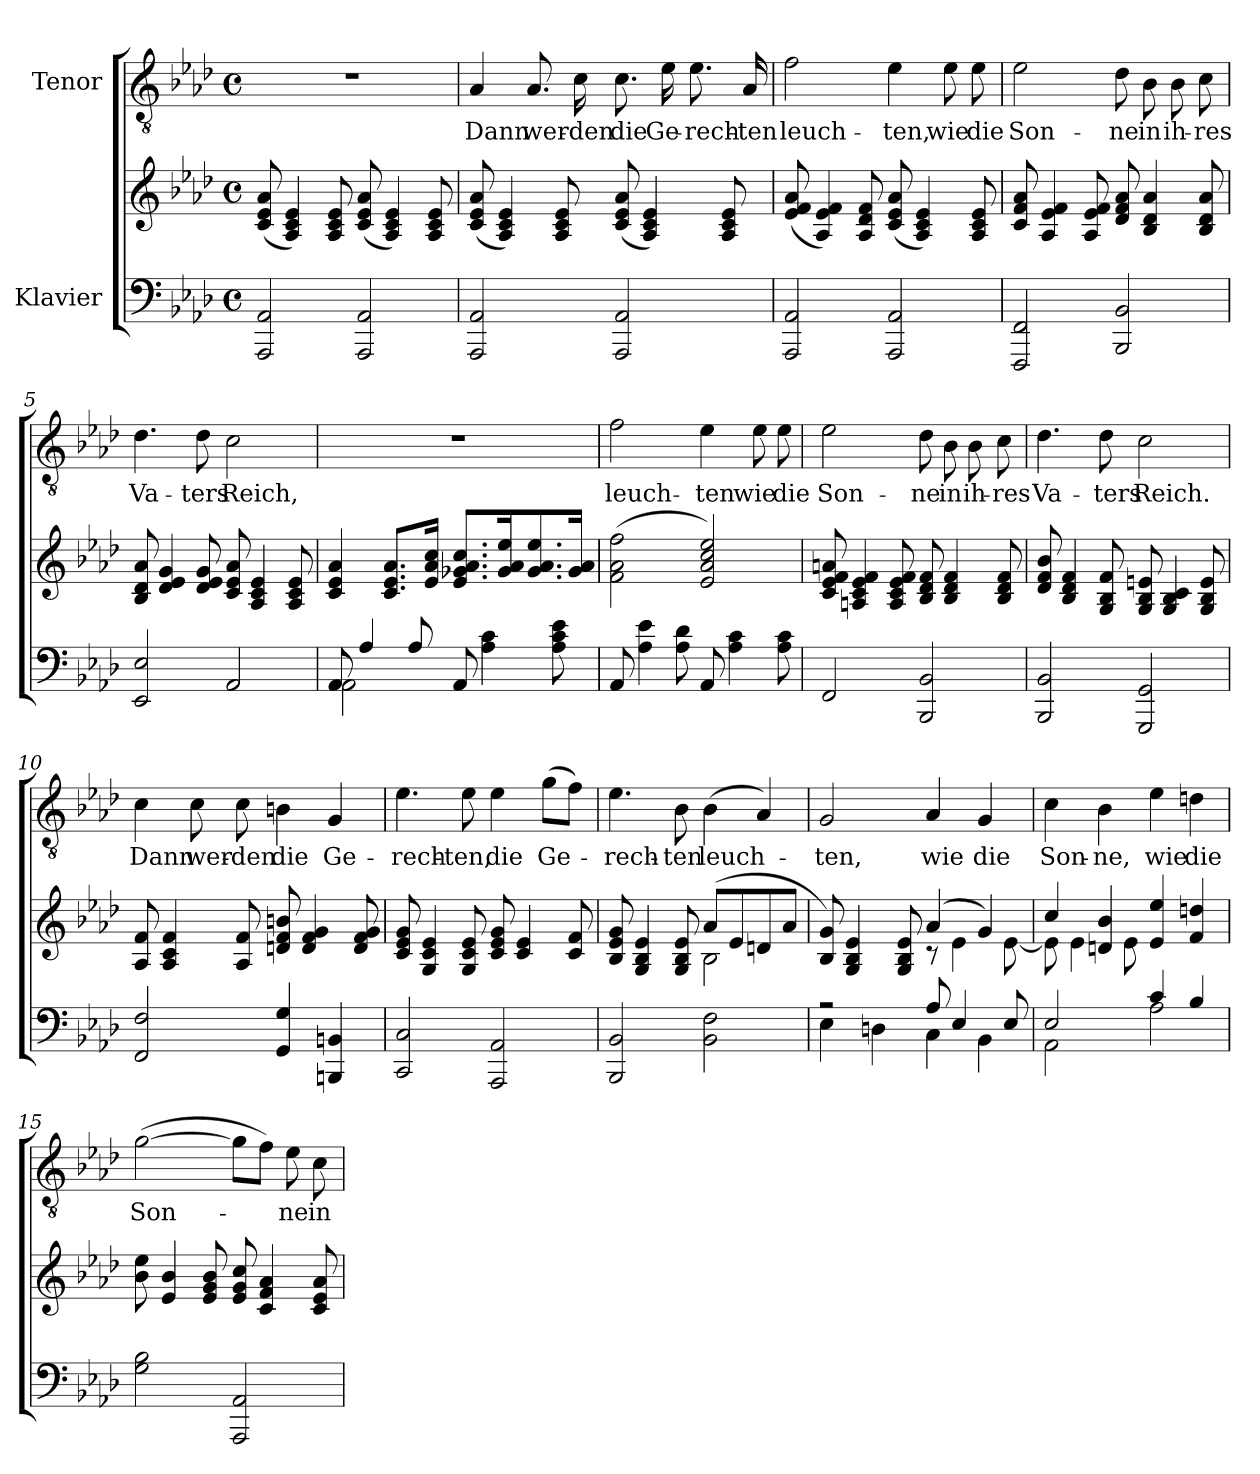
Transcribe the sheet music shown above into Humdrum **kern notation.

**kern	**kern	**kern	**text
*part2	*part2	*part1	*part1
*staff3	*staff2	*staff1	*staff1
*I"Klavier	*	*I"Tenor	*
*clefF4	*clefG2	*clefGv2	*
*k[b-e-a-d-]	*k[b-e-a-d-]	*k[b-e-a-d-]	*
*M4/4	*M4/4	*M4/4	*
*met(c)	*met(c)	*met(c)	*
*MM72	*MM72	*MM72	*
=1	=1	=1	=1
2AAA-/ 2AA-/	(<8c/ 8e-/ 8a-/	1r	.
.	4A-/ 4c/ 4e-/)	.	.
.	8A-/ 8c/ 8e-/	.	.
2AAA-/ 2AA-/	(<8c/ 8e-/ 8a-/	.	.
.	4A-/ 4c/ 4e-/)	.	.
.	8A-/ 8c/ 8e-/	.	.
=2	=2	=2	=2
!	!	!	!LO:LY:b
2AAA-/ 2AA-/	(<8c/ 8e-/ 8a-/	4A-/	Dann
.	4A-/ 4c/ 4e-/)	.	.
!	!	!	!LO:LY:b
.	.	8.A-/	wer-
.	8A-/ 8c/ 8e-/	.	.
!	!	!	!LO:LY:b
.	.	16c\	-den
!	!	!	!LO:LY:b
2AAA-/ 2AA-/	(<8c/ 8e-/ 8a-/	8.c\	die
.	4A-/ 4c/ 4e-/)	.	.
!	!	!	!LO:LY:b
.	.	16e-\	Ge-
!	!	!	!LO:LY:b
.	.	8.e-\	-rech-
.	8A-/ 8c/ 8e-/	.	.
!	!	!	!LO:LY:b
.	.	16A-/	-ten
=3	=3	=3	=3
!	!	!	!LO:LY:b
2AAA-/ 2AA-/	(<8e-/ 8f/ 8a-/	2f\	leuch-
.	4A-/ 4e-/ 4f/)	.	.
.	8A-/ 8d-/ 8f/	.	.
!	!	!	!LO:LY:b
2AAA-/ 2AA-/	(<8c/ 8e-/ 8a-/	4e-\	-ten,
.	4A-/ 4c/ 4e-/)	.	.
!	!	!	!LO:LY:b
.	.	8e-\	wie
!	!	!	!LO:LY:b
.	8A-/ 8c/ 8e-/	8e-\	die
!!LO:LB:g=z
=4	=4	=4	=4
!	!	!	!LO:LY:b
2FFF/ 2FF/	8c/ 8f/ 8a-/	2e-\	Son-
.	4A-/ 4e-/ 4f/	.	.
.	8A-/ 8e-/ 8f/	.	.
!	!	!	!LO:LY:b
2BBB-/ 2BB-/	8d-/ 8f/ 8a-/	8d-\	-ne
!	!	!	!LO:LY:b
.	4B-/ 4d-/ 4a-/	8B-\	in
!	!	!	!LO:LY:b
.	.	8B-\	ih-
!	!	!	!LO:LY:b
.	8B-/ 8d-/ 8a-/	8c\	-res
=5	=5	=5	=5
!	!	!	!LO:LY:b
2EE-/ 2E-/	8B-/ 8d-/ 8a-/	4.d-\	Va-
.	4d-/ 4e-/ 4g/	.	.
!	!	!	!LO:LY:b
.	8d-/ 8e-/ 8g/	8d-\	-ters
!	!	!	!LO:LY:b
2AA-/	8c/ 8e-/ 8a-/	2c\	Reich,
.	4A-/ 4c/ 4e-/	.	.
.	8A-/ 8c/ 8e-/	.	.
=6	=6	=6	=6
*^	*	*	*
8AA-/	2AA-\	4c/ 4e-/ 4a-/	1r	.
4A-/	.	.	.	.
.	.	8.c/ 8.e-/ 8.a-/L	.	.
8A-/	.	.	.	.
.	.	16e-/ 16a-/ 16cc/Jk	.	.
8AA-/	2ryy	8.e-/ 8.g-X/ 8.a-/ 8.cc/L	.	.
4A-\ 4c\	.	.	.	.
.	.	16g-/ 16a-/ 16ee-/K	.	.
.	.	8.g-/ 8.a-/ 8.ee-/	.	.
8A-\ 8c\ 8e-\	.	.	.	.
.	.	16g-/ 16a-/Jk	.	.
*v	*v	*	*	*
!!LO:LB:g=z
=7	=7	=7	=7
!	!	!	!LO:LY:b
8AA-/	(>2f\ 2a-\ 2ff\	2f\	leuch-
4A-\ 4e-\	.	.	.
8A-\ 8d-\	.	.	.
!	!	!	!LO:LY:b
8AA-/	2e-/ 2a-/ 2cc/ 2ee-/)	4e-\	-ten
4A-\ 4c\	.	.	.
!	!	!	!LO:LY:b
.	.	8e-\	wie
!	!	!	!LO:LY:b
8A-\ 8c\	.	8e-\	die
=8	=8	=8	=8
!	!	!	!LO:LY:b
2FF/	8c/ 8e-/ 8f/ 8an/	2e-\	Son-
.	4An/ 4c/ 4e-/ 4f/	.	.
.	8A/ 8c/ 8e-/ 8f/	.	.
!	!	!	!LO:LY:b
2BBB-/ 2BB-/	8B-/ 8d-/ 8f/	8d-\	-ne
!	!	!	!LO:LY:b
.	4B-/ 4d-/ 4f/	8B-\	in
!	!	!	!LO:LY:b
.	.	8B-\	ih-
!	!	!	!LO:LY:b
.	8B-/ 8d-/ 8f/	8c\	-res
=9	=9	=9	=9
!	!	!	!LO:LY:b
2BBB-/ 2BB-/	8d-/ 8f/ 8b-/	4.d-\	Va-
.	4B-/ 4d-/ 4f/	.	.
!	!	!	!LO:LY:b
.	8G/ 8B-/ 8f/	8d-\	-ters
!	!	!	!LO:LY:b
2GGG/ 2GG/	8G/ 8B-/ 8en/	2c\	Reich.
.	4G/ 4B-/ 4c/	.	.
.	8G/ 8B-/ 8e/	.	.
=10	=10	=10	=10
!	!	!	!LO:LY:b
2FF/ 2F/	8A-/ 8f/	4c\	Dann
.	4A-/ 4c/ 4f/	.	.
!	!	!	!LO:LY:b
.	.	8c\	wer-
!	!	!	!LO:LY:b
.	8A-/ 8f/	8c\	-den
!	!	!	!LO:LY:b
4GG/ 4G/	8dn/ 8f/ 8bn/	4Bn\	die
.	4d/ 4f/ 4g/	.	.
!	!	!	!LO:LY:b
4BBBn/ 4BBn/	.	4G/	Ge-
.	8d/ 8f/ 8g/	.	.
!!LO:LB:g=z
=11	=11	=11	=11
!	!	!	!LO:LY:b
2CC/ 2C/	8c/ 8e-/ 8g/	4.e-\	-rech-
.	4G/ 4c/ 4e-/	.	.
!	!	!	!LO:LY:b
.	8G/ 8c/ 8e-/	8e-\	-ten,
!	!	!	!LO:LY:b
2AAA-/ 2AA-/	8c/ 8e-/ 8g/	4e-\	die
.	4c/ 4e-/	.	.
!	!	!	!LO:LY:b
.	.	(>8g\L	Ge-
.	8c/ 8f/	8f\J)	.
=12	=12	=12	=12
*	*^	*	*
!	!	!	!	!LO:LY:b
2BBB-/ 2BB-/	8B-/ 8e-/ 8g/	2ryy	4.e-\	-rech-
.	4G/ 4B-/ 4e-/	.	.	.
!	!	!	!	!LO:LY:b
.	8G/ 8B-/ 8e-/	.	8B-\	-ten
!	!	!	!	!LO:LY:b
2BB-\ 2F\	(>8a-/L	2B-\	(>4B-\	leuch-
.	8e-/	.	.	.
.	8dn/	.	4A-/)	.
.	8a-/J	.	.	.
=13	=13	=13	=13	=13
*^	*	*	*	*
!	!	!	!	!	!LO:LY:b
2r	4E-\	8B-/ 8g/)	2ryy	2G/	-ten,
.	.	4G/ 4B-/ 4e-/	.	.	.
.	4Dn\	.	.	.	.
.	.	8G/ 8B-/ 8e-/	.	.	.
!	!	!	!	!	!LO:LY:b
8A-/	4C\	(>4a-/	8r	4A-/	wie
4E-/	.	.	4e-\	.	.
!	!	!	!	!	!LO:LY:b
.	4BB-\	4g/)	.	4G/	die
8E-/	.	.	[8e-\	.	.
=14	=14	=14	=14	=14	=14
!	!	!	!	!	!LO:LY:b
2E-/	2AA-\	4cc/	8e-\]	4c\	Son-
.	.	.	4e-\	.	.
!	!	!	!	!	!LO:LY:b
.	.	4dn/ 4b-/	.	4B-\	-ne,
.	.	.	8e-\	.	.
!	!	!	!	!	!LO:LY:b
4c/	2A-\	4e-/ 4ee-/	2ryy	4e-\	wie
!	!	!	!	!	!LO:LY:b
4B-/	.	4f/ 4ddn/	.	4dn\	die
*v	*v	*	*	*	*
*	*v	*v	*	*
!!LO:PB:g=z
=15	=15	=15	=15
!	!	!	!LO:LY:b
2G\ 2B-\	8b-\ 8ee-\	(>[2g\	Son-
.	4e-/ 4b-/	.	.
.	8e-/ 8g/ 8b-/	.	.
2AAA-/ 2AA-/	8e-/ 8g/ 8cc/	8g\L]	.
.	4c/ 4f/ 4a-/	8f\J)	.
!	!	!	!LO:LY:b
.	.	8e-\	-ne
!	!	!	!LO:LY:b
.	8c/ 8e-/ 8a-/	8c\	in
=	=	=	=
*-	*-	*-	*-
